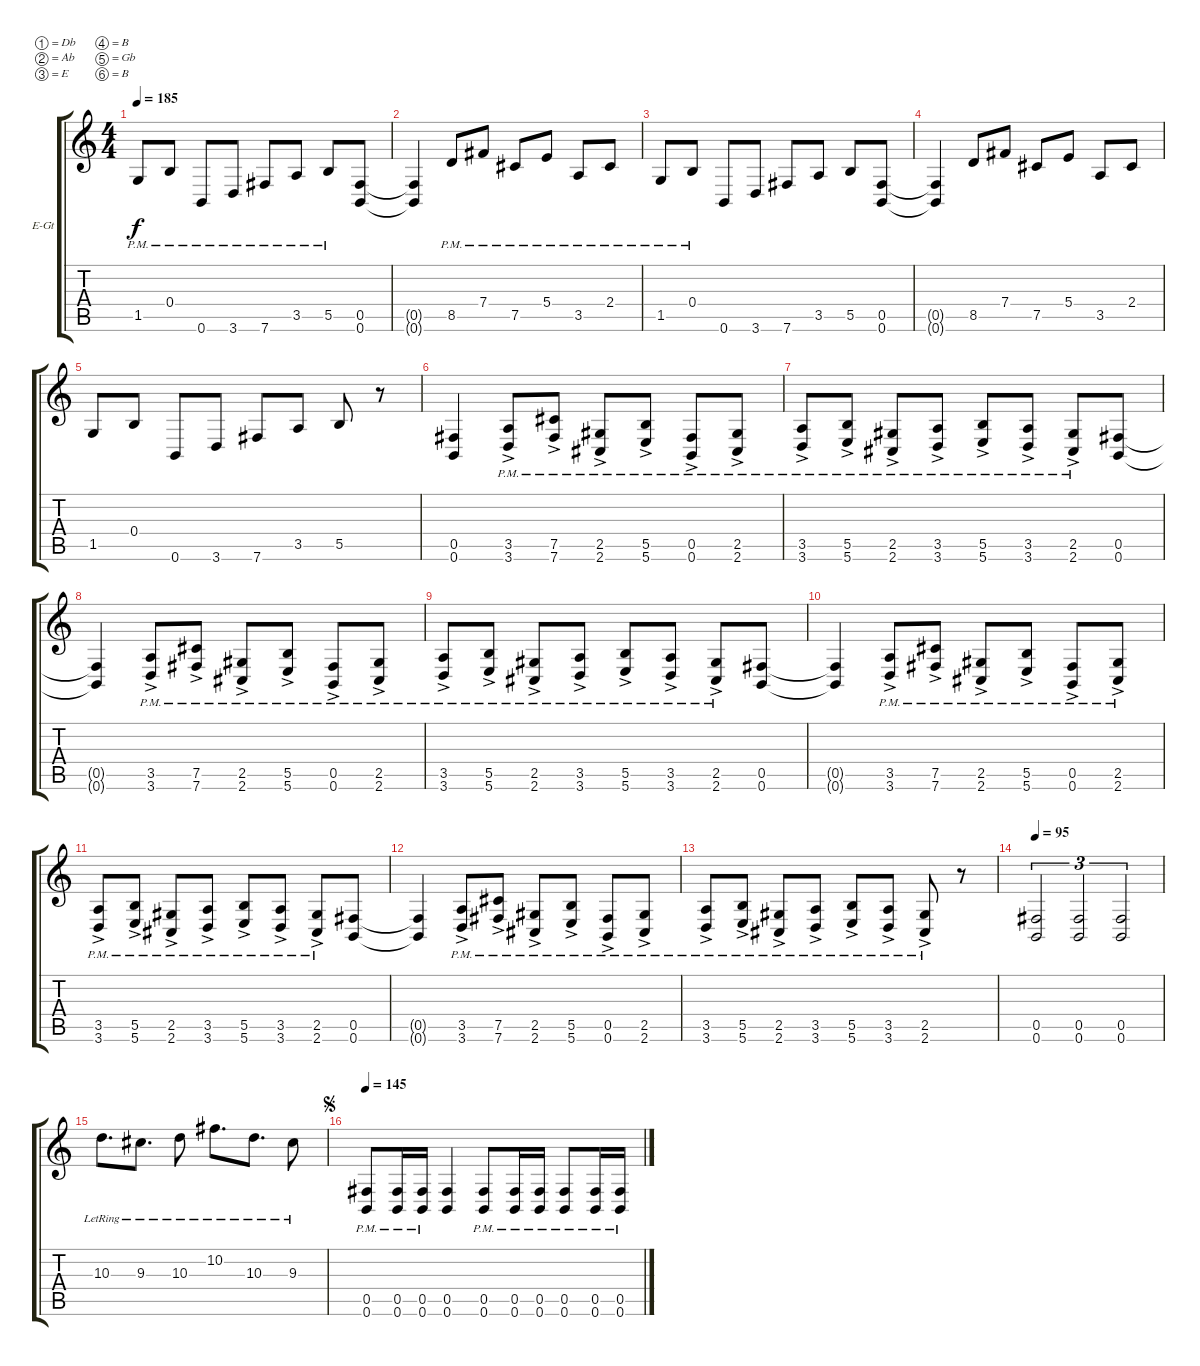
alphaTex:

\bracketExtendMode groupsimilarinstruments
\firstSystemTrackNameOrientation horizontal
\otherSystemsTrackNameOrientation horizontal
\track ("Guitar" "E-Gt") {instrument distortionguitar}
\staff {score tabs}
\tuning (Db4 Ab3 E3 B2 Gb2 B1)
\ts (4 4)
\tempo 185
\clef g2
\ks c
1.5{pm}.8{dy f} 0.4{pm}.8 0.6{pm}.8 3.6{pm}.8 7.6{pm}.8 3.5{pm}.8 5.5{pm}.8 (0.5 0.6).8 |
(0.5{t} 0.6{t}).4 8.5{pm}.8 7.4{pm}.8 7.5{pm}.8 5.4{pm}.8 3.5{pm}.8 2.4{pm}.8 |
1.5{pm}.8 0.4{pm}.8 0.6.8 3.6.8 7.6.8 3.5.8 5.5.8 (0.5 0.6).8 |
(0.5{t} 0.6{t}).4 8.5.8 7.4.8 7.5.8 5.4.8 3.5.8 2.4.8 |
1.5.8 0.4.8 0.6.8 3.6.8 7.6.8 3.5.8 5.5.8 r.8 |
(0.5 0.6).4 (3.5{ac pm} 3.6{ac pm}).8 (7.5{ac pm} 7.6{ac pm}).8 (2.5{ac pm} 2.6{ac pm}).8 (5.5{ac pm} 5.6{ac pm}).8 (0.5{ac pm} 0.6{ac pm}).8 (2.5{ac pm} 2.6{ac pm}).8 |
(3.5{ac pm} 3.6{ac pm}).8 (5.5{ac pm} 5.6{ac pm}).8 (2.5{ac pm} 2.6{ac pm}).8 (3.5{ac pm} 3.6{ac pm}).8 (5.5{ac pm} 5.6{ac pm}).8 (3.5{ac pm} 3.6{ac pm}).8 (2.5{ac pm} 2.6{ac pm}).8 (0.5 0.6).8 |
(0.5{t} 0.6{t}).4 (3.5{ac pm} 3.6{ac pm}).8 (7.5{ac pm} 7.6{ac pm}).8 (2.5{ac pm} 2.6{ac pm}).8 (5.5{ac pm} 5.6{ac pm}).8 (0.5{ac pm} 0.6{ac pm}).8 (2.5{ac pm} 2.6{ac pm}).8 |
(3.5{ac pm} 3.6{ac pm}).8 (5.5{ac pm} 5.6{ac pm}).8 (2.5{ac pm} 2.6{ac pm}).8 (3.5{ac pm} 3.6{ac pm}).8 (5.5{ac pm} 5.6{ac pm}).8 (3.5{ac pm} 3.6{ac pm}).8 (2.5{ac pm} 2.6{ac pm}).8 (0.5 0.6).8 |
(0.5{t} 0.6{t}).4 (3.5{ac pm} 3.6{ac pm}).8 (7.5{ac pm} 7.6{ac pm}).8 (2.5{ac pm} 2.6{ac pm}).8 (5.5{ac pm} 5.6{ac pm}).8 (0.5{ac pm} 0.6{ac pm}).8 (2.5{ac pm} 2.6{ac pm}).8 |
(3.5{ac pm} 3.6{ac pm}).8 (5.5{ac pm} 5.6{ac pm}).8 (2.5{ac pm} 2.6{ac pm}).8 (3.5{ac pm} 3.6{ac pm}).8 (5.5{ac pm} 5.6{ac pm}).8 (3.5{ac pm} 3.6{ac pm}).8 (2.5{ac pm} 2.6{ac pm}).8 (0.5 0.6).8 |
(0.5{t} 0.6{t}).4 (3.5{ac pm} 3.6{ac pm}).8 (7.5{ac pm} 7.6{ac pm}).8 (2.5{ac pm} 2.6{ac pm}).8 (5.5{ac pm} 5.6{ac pm}).8 (0.5{ac pm} 0.6{ac pm}).8 (2.5{ac pm} 2.6{ac pm}).8 |
(3.5{ac pm} 3.6{ac pm}).8 (5.5{ac pm} 5.6{ac pm}).8 (2.5{ac pm} 2.6{ac pm}).8 (3.5{ac pm} 3.6{ac pm}).8 (5.5{ac pm} 5.6{ac pm}).8 (3.5{ac pm} 3.6{ac pm}).8 (2.5{ac pm} 2.6{ac pm}).8 r.8 |
\tempo 95
(0.5 0.6).2{tu (3 2)} (0.5 0.6).2{tu (3 2)} (0.5 0.6).2{tu (3 2)} |
10.3{lr}.8{d} 9.3{lr}.8{d} 10.3{lr}.8 10.2{lr}.8{d} 10.3{lr}.8{d} 9.3{lr}.8 |
\jump segno
\tempo 145
(0.5{pm} 0.6{pm}).8 (0.5{pm} 0.6{pm}).16 (0.5{pm} 0.6{pm}).16 (0.5 0.6).4 (0.5{pm} 0.6{pm}).8 (0.5{pm} 0.6{pm}).16 (0.5{pm} 0.6{pm}).16 (0.5{pm} 0.6{pm}).8 (0.5{pm} 0.6{pm}).16 (0.5{pm} 0.6{pm}).16
